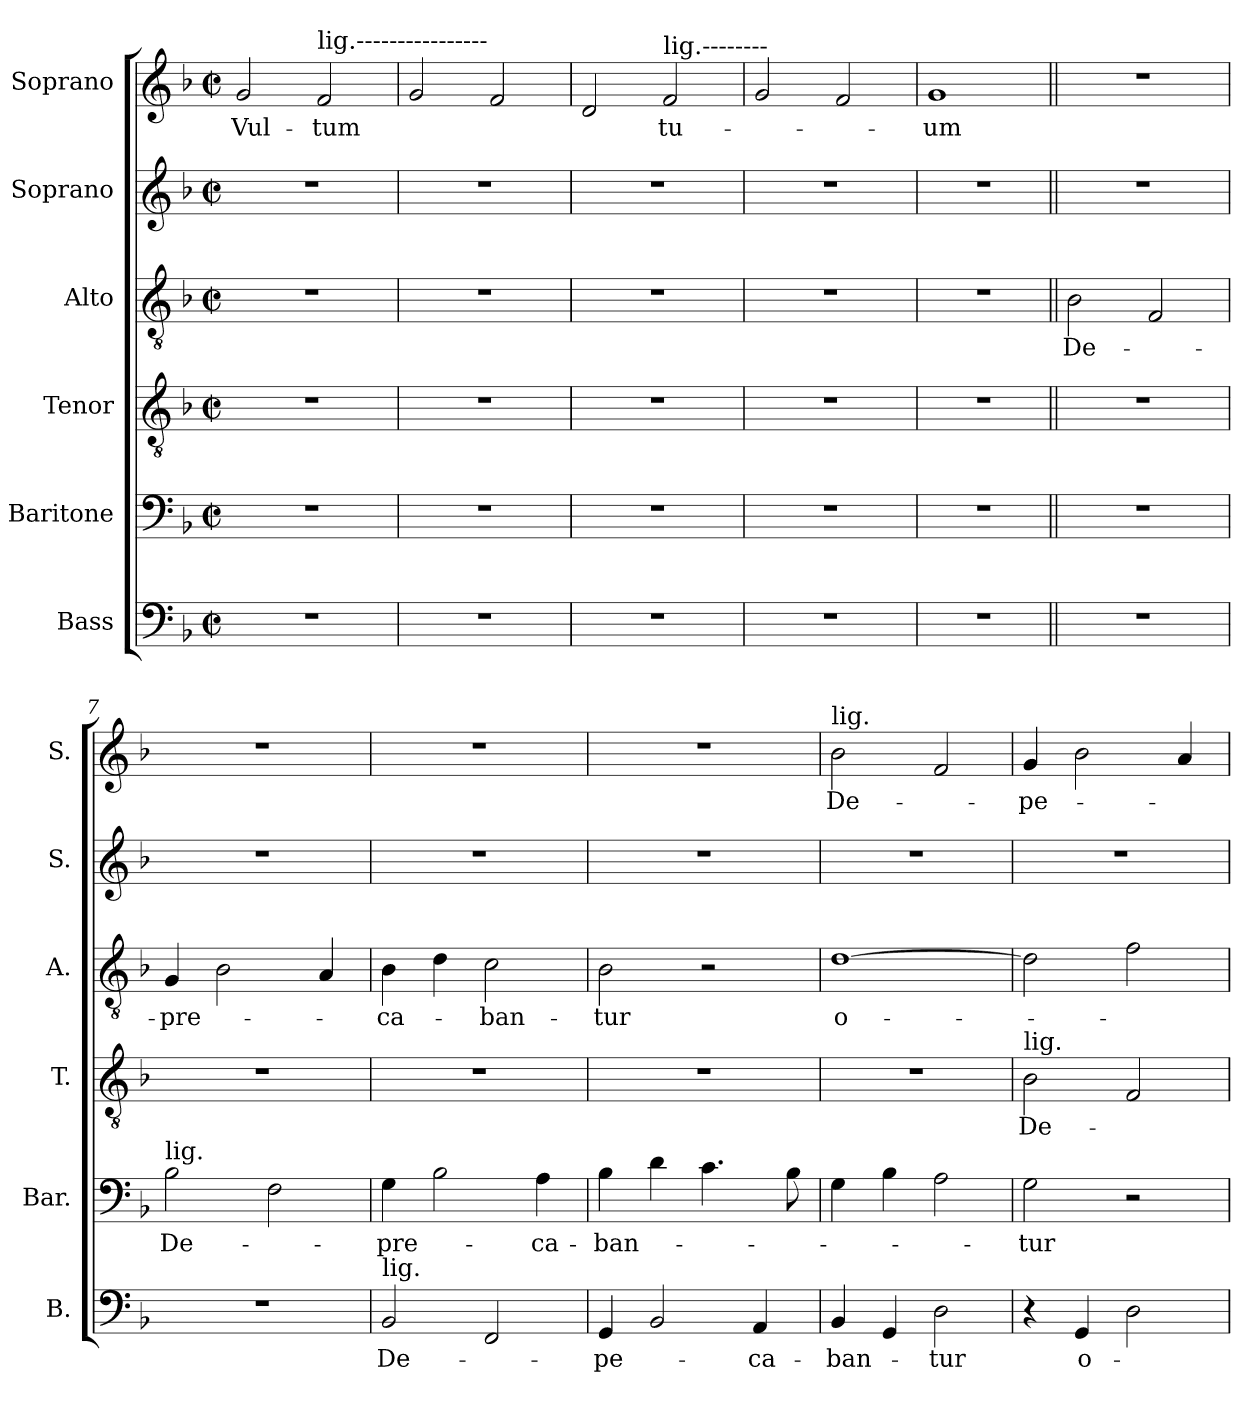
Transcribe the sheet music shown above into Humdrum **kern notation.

**kern	**text	**kern	**text	**kern	**text	**kern	**text	**kern	**kern	**text
*part6	*part6	*part5	*part5	*part4	*part4	*part3	*part3	*part2	*part1	*part1
*staff6	*staff6	*staff5	*staff5	*staff4	*staff4	*staff3	*staff3	*staff2	*staff1	*staff1
*I"Bass	*	*I"Baritone	*	*I"Tenor	*	*I"Alto	*	*I"Soprano	*I"Soprano	*
*I'B.	*	*I'Bar.	*	*I'T.	*	*I'A.	*	*I'S.	*I'S.	*
*clefF4	*	*clefF4	*	*clefGv2	*	*clefGv2	*	*clefG2	*clefG2	*
*k[b-]	*	*k[b-]	*	*k[b-]	*	*k[b-]	*	*k[b-]	*k[b-]	*
*M2/2	*	*M2/2	*	*M2/2	*	*M2/2	*	*M2/2	*M2/2	*
*met(c|)	*	*met(c|)	*	*met(c|)	*	*met(c|)	*	*met(c|)	*met(c|)	*
=1	=1	=1	=1	=1	=1	=1	=1	=1	=1	=1
!	!	!	!	!	!	!	!	!	!	!LO:LY:b
1r	.	1r	.	1r	.	1r	.	1r	2g/	Vul-
!	!	!	!	!	!	!	!	!	!LO:TX:a:t=lig.----------------	!
!	!	!	!	!	!	!	!	!	!	!LO:LY:b
.	.	.	.	.	.	.	.	.	2f/	-tum
=2	=2	=2	=2	=2	=2	=2	=2	=2	=2	=2
1r	.	1r	.	1r	.	1r	.	1r	2g/	.
.	.	.	.	.	.	.	.	.	2f/	.
=3	=3	=3	=3	=3	=3	=3	=3	=3	=3	=3
1r	.	1r	.	1r	.	1r	.	1r	2d/	.
!	!	!	!	!	!	!	!	!	!LO:TX:a:t=lig.--------	!
!	!	!	!	!	!	!	!	!	!	!LO:LY:b
.	.	.	.	.	.	.	.	.	2f/	tu-
=4	=4	=4	=4	=4	=4	=4	=4	=4	=4	=4
1r	.	1r	.	1r	.	1r	.	1r	2g/	.
.	.	.	.	.	.	.	.	.	2f/	.
=5	=5	=5	=5	=5	=5	=5	=5	=5	=5	=5
!	!	!	!	!	!	!	!	!	!	!LO:LY:b
1r	.	1r	.	1r	.	1r	.	1r	1g	-um
=6||	=6||	=6||	=6||	=6||	=6||	=6||	=6||	=6||	=6||	=6||
!	!	!	!	!	!	!	!LO:LY:b	!	!	!
1r	.	1r	.	1r	.	2B-\	De-	1r	1r	.
.	.	.	.	.	.	2F/	.	.	.	.
=7	=7	=7	=7	=7	=7	=7	=7	=7	=7	=7
!	!	!LO:TX:a:t=lig.	!	!	!	!	!	!	!	!
!	!	!	!LO:LY:b	!	!	!	!LO:LY:b	!	!	!
1r	.	2B-\	De-	1r	.	4G/	-pre-	1r	1r	.
.	.	.	.	.	.	2B-\	.	.	.	.
.	.	2F\	.	.	.	.	.	.	.	.
.	.	.	.	.	.	4A/	.	.	.	.
=8	=8	=8	=8	=8	=8	=8	=8	=8	=8	=8
!LO:TX:a:t=lig.	!	!	!	!	!	!	!	!	!	!
!	!LO:LY:b	!	!LO:LY:b	!	!	!	!LO:LY:b	!	!	!
2BB-/	De-	4G\	-pre-	1r	.	4B-\	-ca-	1r	1r	.
.	.	2B-\	.	.	.	4d\	.	.	.	.
!	!	!	!	!	!	!	!LO:LY:b	!	!	!
2FF/	.	.	.	.	.	2c\	-ban-	.	.	.
!	!	!	!LO:LY:b	!	!	!	!	!	!	!
.	.	4A\	-ca-	.	.	.	.	.	.	.
=9	=9	=9	=9	=9	=9	=9	=9	=9	=9	=9
!	!LO:LY:b	!	!LO:LY:b	!	!	!	!LO:LY:b	!	!	!
4GG/	-pe-	4B-\	-ban-	1r	.	2B-\	-tur	1r	1r	.
2BB-/	.	4d\	.	.	.	.	.	.	.	.
.	.	4.c\	.	.	.	2r	.	.	.	.
!	!LO:LY:b	!	!	!	!	!	!	!	!	!
4AA/	-ca-	.	.	.	.	.	.	.	.	.
.	.	8B-\	.	.	.	.	.	.	.	.
=10	=10	=10	=10	=10	=10	=10	=10	=10	=10	=10
!	!	!	!	!	!	!	!	!	!LO:TX:a:t=lig.	!
!	!LO:LY:b	!	!	!	!	!	!LO:LY:b	!	!	!LO:LY:b
4BB-/	-ban-	4G\	.	1r	.	[1d	o-	1r	2b-\	De-
4GG/	.	4B-\	.	.	.	.	.	.	.	.
!	!LO:LY:b	!	!	!	!	!	!	!	!	!
2D\	-tur	2A\	.	.	.	.	.	.	2f/	.
=11	=11	=11	=11	=11	=11	=11	=11	=11	=11	=11
!	!	!	!	!LO:TX:a:t=lig.	!	!	!	!	!	!
!	!	!	!LO:LY:b	!	!LO:LY:b	!	!	!	!	!LO:LY:b
4r	.	2G\	-tur	2B-\	De-	2d\]	.	1r	4g/	-pe-
!	!LO:LY:b	!	!	!	!	!	!	!	!	!
4GG/	o-	.	.	.	.	.	.	.	2b-\	.
2D\	.	2r	.	2F/	.	2f\	.	.	.	.
.	.	.	.	.	.	.	.	.	4a/	.
=	=	=	=	=	=	=	=	=	=	=
*-	*-	*-	*-	*-	*-	*-	*-	*-	*-	*-
